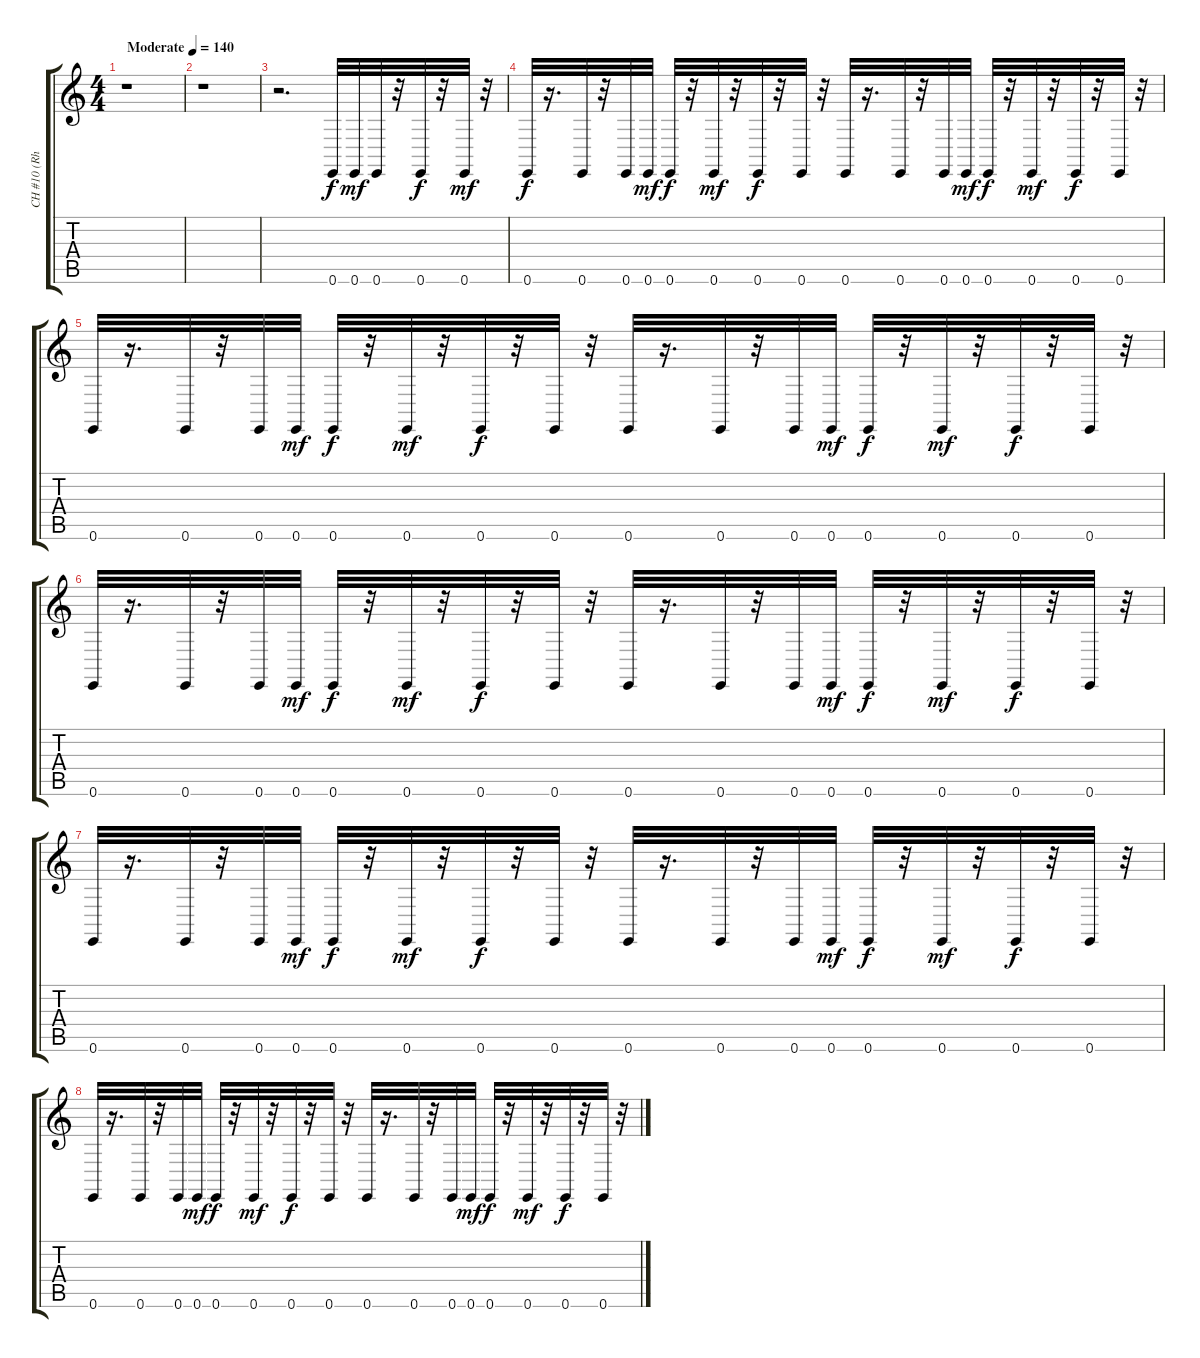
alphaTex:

\track ("CH #10 (Rhythm channel)" "CH #10 (Rh") {instrument acousticgrandpiano}
\staff {score tabs}
\tuning (E4 B3 G3 D3 A2 E2) {hide}
\ts (4 4)
\tempo (140 "Moderate")
\clef g2
\ks c
r.1{dy f instrument acousticgrandpiano} |
r.1 |
r.2{d} 0.6.32 0.6.32{dy mf} 0.6.32 r.32 0.6.32{dy f} r.32 0.6.32{dy mf} r.32 |
0.6.32{dy f} r.16{d} 0.6.32 r.32 0.6.32 0.6.32{dy mf} 0.6.32{dy f} r.32 0.6.32{dy mf} r.32 0.6.32{dy f} r.32 0.6.32 r.32 0.6.32 r.16{d} 0.6.32 r.32 0.6.32 0.6.32{dy mf} 0.6.32{dy f} r.32 0.6.32{dy mf} r.32 0.6.32{dy f} r.32 0.6.32 r.32 |
0.6.32 r.16{d} 0.6.32 r.32 0.6.32 0.6.32{dy mf} 0.6.32{dy f} r.32 0.6.32{dy mf} r.32 0.6.32{dy f} r.32 0.6.32 r.32 0.6.32 r.16{d} 0.6.32 r.32 0.6.32 0.6.32{dy mf} 0.6.32{dy f} r.32 0.6.32{dy mf} r.32 0.6.32{dy f} r.32 0.6.32 r.32 |
0.6.32 r.16{d} 0.6.32 r.32 0.6.32 0.6.32{dy mf} 0.6.32{dy f} r.32 0.6.32{dy mf} r.32 0.6.32{dy f} r.32 0.6.32 r.32 0.6.32 r.16{d} 0.6.32 r.32 0.6.32 0.6.32{dy mf} 0.6.32{dy f} r.32 0.6.32{dy mf} r.32 0.6.32{dy f} r.32 0.6.32 r.32 |
0.6.32 r.16{d} 0.6.32 r.32 0.6.32 0.6.32{dy mf} 0.6.32{dy f} r.32 0.6.32{dy mf} r.32 0.6.32{dy f} r.32 0.6.32 r.32 0.6.32 r.16{d} 0.6.32 r.32 0.6.32 0.6.32{dy mf} 0.6.32{dy f} r.32 0.6.32{dy mf} r.32 0.6.32{dy f} r.32 0.6.32 r.32 |
0.6.32 r.16{d} 0.6.32 r.32 0.6.32 0.6.32{dy mf} 0.6.32{dy f} r.32 0.6.32{dy mf} r.32 0.6.32{dy f} r.32 0.6.32 r.32 0.6.32 r.16{d} 0.6.32 r.32 0.6.32 0.6.32{dy mf} 0.6.32{dy f} r.32 0.6.32{dy mf} r.32 0.6.32{dy f} r.32 0.6.32 r.32
